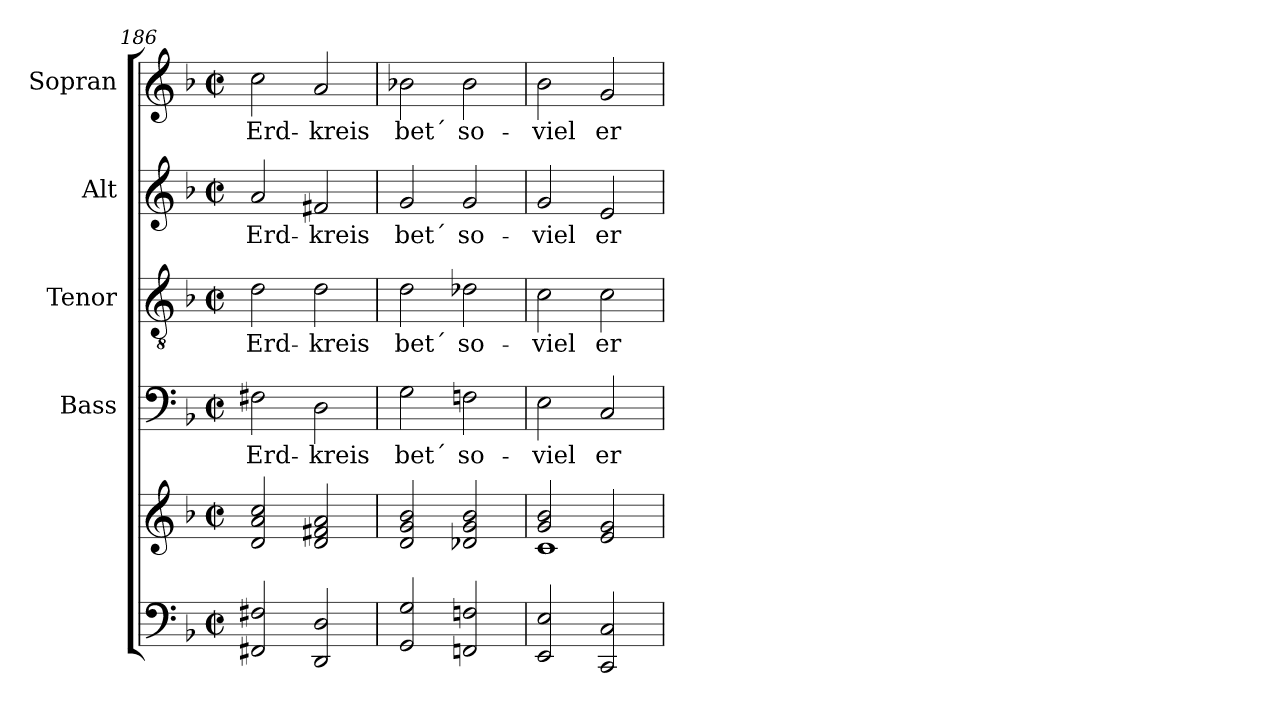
**kern	**kern	**kern	**text	**kern	**text	**kern	**text	**kern	**text
*part5	*part5	*part4	*part4	*part3	*part3	*part2	*part2	*part1	*part1
*staff6	*staff5	*staff4	*staff4	*staff3	*staff3	*staff2	*staff2	*staff1	*staff1
*	*	*I"Bass	*	*I"Tenor	*	*I"Alt	*	*I"Sopran	*
*	*	*I'B.	*	*I'T.	*	*I'A.	*	*I'S.	*
*clefF4	*clefG2	*clefF4	*	*clefGv2	*	*clefG2	*	*clefG2	*
*k[b-]	*k[b-]	*k[b-]	*	*k[b-]	*	*k[b-]	*	*k[b-]	*
*F:	*F:	*F:	*	*F:	*	*F:	*	*F:	*
*M2/2	*M2/2	*M2/2	*	*M2/2	*	*M2/2	*	*M2/2	*
*met(c|)	*met(c|)	*met(c|)	*	*met(c|)	*	*met(c|)	*	*met(c|)	*
=186	=186	=186	=186	=186	=186	=186	=186	=186	=186
!	!	!	!LO:LY:b	!	!LO:LY:b	!	!LO:LY:b	!	!LO:LY:b
2FF#X/ 2F#X/	2d/ 2a/ 2cc/	2F#X\	Erd-	2d\	Erd-	2a/	Erd-	2cc\	Erd-
!	!	!	!LO:LY:b	!	!LO:LY:b	!	!LO:LY:b	!	!LO:LY:b
2DD/ 2D/	2d/ 2f#X/ 2a/	2D\	-kreis	2d\	-kreis	2f#X/	-kreis	2a/	-kreis
=187	=187	=187	=187	=187	=187	=187	=187	=187	=187
!	!	!	!LO:LY:b	!	!LO:LY:b	!	!LO:LY:b	!	!LO:LY:b
2GG/ 2G/	2d/ 2g/ 2b-/	2G\	bet´	2d\	bet´	2g/	bet´	2b-X\	bet´
!	!	!	!LO:LY:b	!	!LO:LY:b	!	!LO:LY:b	!	!LO:LY:b
2FFn/ 2Fn/	2d-X/ 2g/ 2b-/	2Fn\	so-	2d-X\	so-	2g/	so-	2b-\	so-
!!LO:LB:g=z
=188	=188	=188	=188	=188	=188	=188	=188	=188	=188
*	*^	*	*	*	*	*	*	*	*
!	!	!	!	!LO:LY:b	!	!LO:LY:b	!	!LO:LY:b	!	!LO:LY:b
2EE/ 2E/	2g/ 2b-/	1c	2E\	-viel	2c\	-viel	2g/	-viel	2b-\	-viel
!	!	!	!	!LO:LY:b	!	!LO:LY:b	!	!LO:LY:b	!	!LO:LY:b
2CC/ 2C/	2e/ 2g/	.	2C/	er	2c\	er	2e/	er	2g/	er
*	*v	*v	*	*	*	*	*	*	*	*
=	=	=	=	=	=	=	=	=	=
*-	*-	*-	*-	*-	*-	*-	*-	*-	*-
